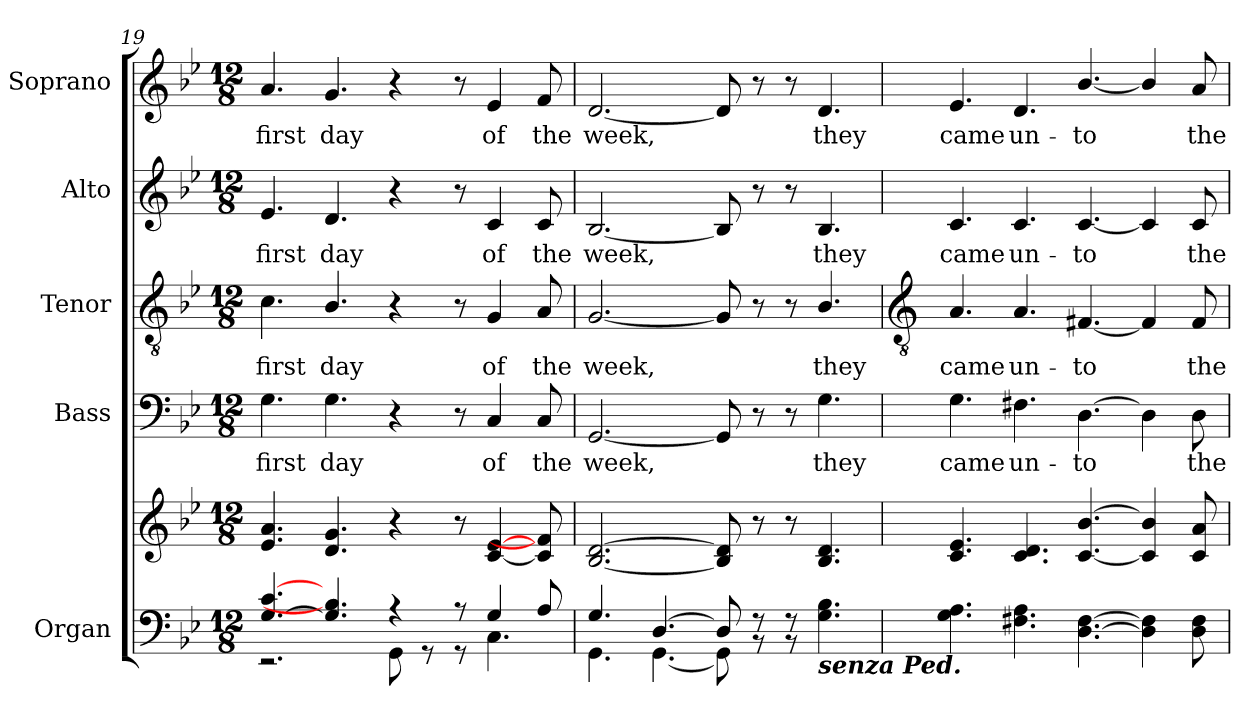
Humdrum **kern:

**kern	**kern	**kern	**text	**kern	**text	**kern	**text	**kern	**text
*part5	*part5	*part4	*part4	*part3	*part3	*part2	*part2	*part1	*part1
*staff6	*staff5	*staff4	*staff4	*staff3	*staff3	*staff2	*staff2	*staff1	*staff1
*I"Organ	*	*I"Bass	*	*I"Tenor	*	*I"Alto	*	*I"Soprano	*
*	*	*I'B	*	*I'T	*	*I'A	*	*I'S	*
*clefF4	*clefG2	*clefF4	*	*clefGv2	*	*clefG2	*	*clefG2	*
*k[b-e-]	*k[b-e-]	*k[b-e-]	*	*k[b-e-]	*	*k[b-e-]	*	*k[b-e-]	*
*B-:	*B-:	*B-:	*	*B-:	*	*B-:	*	*B-:	*
*M12/8	*M12/8	*M12/8	*	*M12/8	*	*M12/8	*	*M12/8	*
=19	=19	=19	=19	=19	=19	=19	=19	=19	=19
*^	*	*	*	*	*	*	*	*	*
!	!	!	!	!LO:LY:b	!	!LO:LY:b	!	!LO:LY:b	!	!LO:LY:b
[4.G/ [4.c/	2.r	4.e- 4.a	4.G	first	4.c	first	4.e-	first	4.a	first
!	!	!	!	!LO:LY:b	!	!LO:LY:b	!	!LO:LY:b	!	!LO:LY:b
4.G/] 4.B-/]	.	4.d 4.g	4.G\	day	4.B-/	day	4.d	day	4.g	day
4r	8GG\	4r	4r	.	4r	.	4r	.	4r	.
.	8r	.	.	.	.	.	.	.	.	.
8r	8r	8r	8r	.	8r	.	8r	.	8r	.
!	!	!	!	!LO:LY:b	!	!LO:LY:b	!	!LO:LY:b	!	!LO:LY:b
4G/	4.C\	[4c [4e-	4C	of	4G	of	4c	of	4e-	of
!	!	!	!	!LO:LY:b	!	!LO:LY:b	!	!LO:LY:b	!	!LO:LY:b
8A/	.	8c] 8f]	8C	the	8A	the	8c	the	8f	the
=20	=20	=20	=20	=20	=20	=20	=20	=20	=20	=20
!	!	!	!	!LO:LY:b	!	!LO:LY:b	!	!LO:LY:b	!	!LO:LY:b
4.G/	4.GG\	[2.B- [2.d	[2.GG	week,	[2.G	week,	[2.B-	week,	[2.d	week,
[4.D/	[4.GG\	.	.	.	.	.	.	.	.	.
8D/]	8GG\]	8B-] 8d]	8GG]	.	8G]	.	8B-]	.	8d]	.
8r	8r	8r	8r	.	8r	.	8r	.	8r	.
8r	8r	8r	8r	.	8r	.	8r	.	8r	.
!LO:TX:b:Bi:t=senza Ped.	!	!	!	!	!	!	!	!	!	!
!	!	!	!	!LO:LY:b	!	!LO:LY:b	!	!LO:LY:b	!	!LO:LY:b
4.ryy	4.G\ 4.B-\	4.B- 4.d	4.G\	they	4.B-/	they	4.B-	they	4.d	they
!!LO:LB:g=z
=21	=21	=21	=21	=21	=21	=21	=21	=21	=21	=21
*	*	*	*	*	*clefGv2	*	*	*	*	*
!	!LO:N:vis=1	!	!	!LO:LY:b	!	!LO:LY:b	!	!LO:LY:b	!	!LO:LY:b
4.G\ 4.A\	1.ryy	4.c 4.e-	4.G	came	4.A	came	4.c	came	4.e-	came
!	!	!	!	!LO:LY:b	!	!LO:LY:b	!	!LO:LY:b	!	!LO:LY:b
4.F#X\ 4.A\	.	4.c 4.d	4.F#X	un-	4.A	un-	4.c	un-	4.d	un-
!	!	!	!	!LO:LY:b	!	!LO:LY:b	!	!LO:LY:b	!	!LO:LY:b
[4.D\ [4.F#\	.	[4.c/ [4.b-/	[4.D\	-to	[4.F#X/	-to	[4.c/	-to	[4.b-/	-to
4D\] 4F#\]	.	4c/] 4b-/]	4D\]	.	4F#/]	.	4c/]	.	4b-/]	.
!	!	!	!	!LO:LY:b	!	!LO:LY:b	!	!LO:LY:b	!	!LO:LY:b
8D\ 8F#\	.	8c 8a	8D	the	8F#	the	8c	the	8a	the
*v	*v	*	*	*	*	*	*	*	*	*
=	=	=	=	=	=	=	=	=	=
*-	*-	*-	*-	*-	*-	*-	*-	*-	*-
